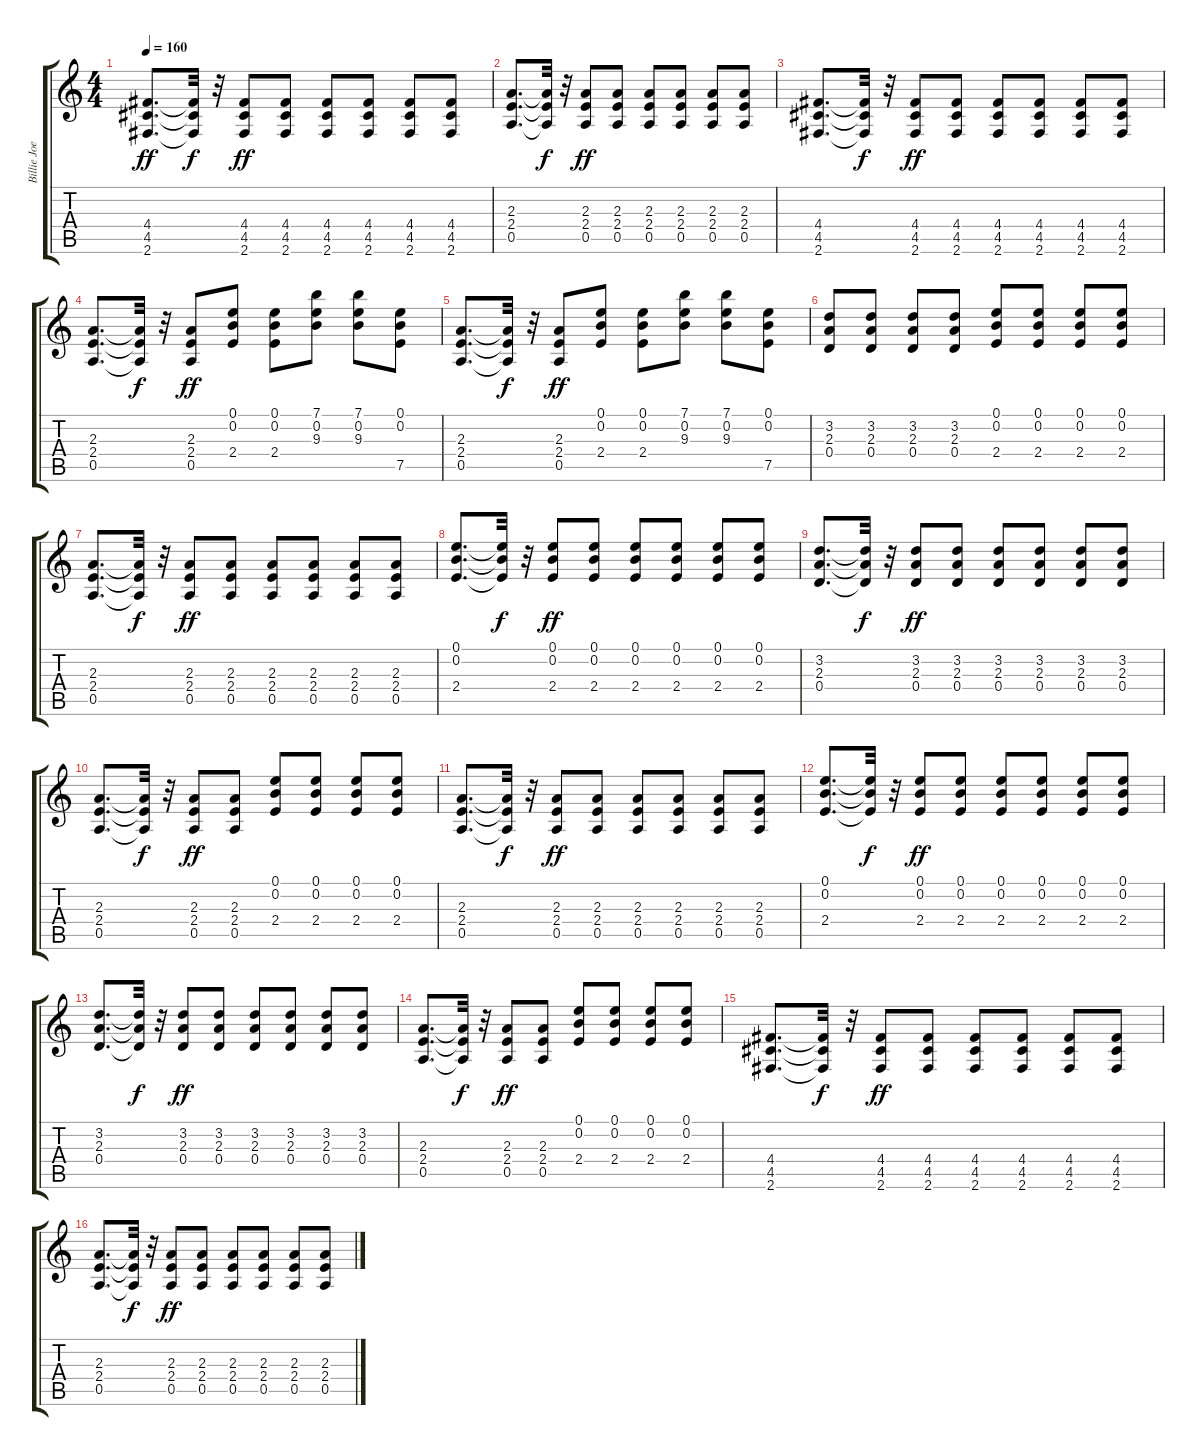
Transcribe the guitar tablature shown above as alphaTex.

\track ("Billie Joe - Elec. Guita" "Billie Joe") {instrument overdrivenguitar}
\staff {score tabs}
\tuning (E4 B3 G3 D3 A2 E2) {hide}
\ts (4 4)
\tempo 160
\clef g2
\ks c
(4.4 4.5 2.6).8{d dy ff} (4.4{t} 4.5{t} 2.6{t}).32{dy f} r.32 (4.4 4.5 2.6).8{dy ff} (4.4 4.5 2.6).8 (4.4 4.5 2.6).8 (4.4 4.5 2.6).8 (4.4 4.5 2.6).8 (4.4 4.5 2.6).8 |
(2.3 2.4 0.5).8{d} (2.3{t} 2.4{t} 0.5{t}).32{dy f} r.32 (2.3 2.4 0.5).8{dy ff} (2.3 2.4 0.5).8 (2.3 2.4 0.5).8 (2.3 2.4 0.5).8 (2.3 2.4 0.5).8 (2.3 2.4 0.5).8 |
(4.4 4.5 2.6).8{d} (4.4{t} 4.5{t} 2.6{t}).32{dy f} r.32 (4.4 4.5 2.6).8{dy ff} (4.4 4.5 2.6).8 (4.4 4.5 2.6).8 (4.4 4.5 2.6).8 (4.4 4.5 2.6).8 (4.4 4.5 2.6).8 |
(2.3 2.4 0.5).8{d} (2.3{t} 2.4{t} 0.5{t}).32{dy f} r.32 (2.3 2.4 0.5).8{dy ff} (0.1 0.2 2.4).8 (0.1 0.2 2.4).8 (7.1 0.2 9.3).8 (7.1 0.2 9.3).8 (0.1 0.2 7.5).8 |
(2.3 2.4 0.5).8{d} (2.3{t} 2.4{t} 0.5{t}).32{dy f} r.32 (2.3 2.4 0.5).8{dy ff} (0.1 0.2 2.4).8 (0.1 0.2 2.4).8 (7.1 0.2 9.3).8 (7.1 0.2 9.3).8 (0.1 0.2 7.5).8 |
(3.2 2.3 0.4).8 (3.2 2.3 0.4).8 (3.2 2.3 0.4).8 (3.2 2.3 0.4).8 (0.1 0.2 2.4).8 (0.1 0.2 2.4).8 (0.1 0.2 2.4).8 (0.1 0.2 2.4).8 |
(2.3 2.4 0.5).8{d} (2.3{t} 2.4{t} 0.5{t}).32{dy f} r.32 (2.3 2.4 0.5).8{dy ff} (2.3 2.4 0.5).8 (2.3 2.4 0.5).8 (2.3 2.4 0.5).8 (2.3 2.4 0.5).8 (2.3 2.4 0.5).8 |
(0.1 0.2 2.4).8{d} (0.1{t} 0.2{t} 2.4{t}).32{dy f} r.32 (0.1 0.2 2.4).8{dy ff} (0.1 0.2 2.4).8 (0.1 0.2 2.4).8 (0.1 0.2 2.4).8 (0.1 0.2 2.4).8 (0.1 0.2 2.4).8 |
(3.2 2.3 0.4).8{d} (3.2{t} 2.3{t} 0.4{t}).32{dy f} r.32 (3.2 2.3 0.4).8{dy ff} (3.2 2.3 0.4).8 (3.2 2.3 0.4).8 (3.2 2.3 0.4).8 (3.2 2.3 0.4).8 (3.2 2.3 0.4).8 |
(2.3 2.4 0.5).8{d} (2.3{t} 2.4{t} 0.5{t}).32{dy f} r.32 (2.3 2.4 0.5).8{dy ff} (2.3 2.4 0.5).8 (0.1 0.2 2.4).8 (0.1 0.2 2.4).8 (0.1 0.2 2.4).8 (0.1 0.2 2.4).8 |
(2.3 2.4 0.5).8{d} (2.3{t} 2.4{t} 0.5{t}).32{dy f} r.32 (2.3 2.4 0.5).8{dy ff} (2.3 2.4 0.5).8 (2.3 2.4 0.5).8 (2.3 2.4 0.5).8 (2.3 2.4 0.5).8 (2.3 2.4 0.5).8 |
(0.1 0.2 2.4).8{d} (0.1{t} 0.2{t} 2.4{t}).32{dy f} r.32 (0.1 0.2 2.4).8{dy ff} (0.1 0.2 2.4).8 (0.1 0.2 2.4).8 (0.1 0.2 2.4).8 (0.1 0.2 2.4).8 (0.1 0.2 2.4).8 |
(3.2 2.3 0.4).8{d} (3.2{t} 2.3{t} 0.4{t}).32{dy f} r.32 (3.2 2.3 0.4).8{dy ff} (3.2 2.3 0.4).8 (3.2 2.3 0.4).8 (3.2 2.3 0.4).8 (3.2 2.3 0.4).8 (3.2 2.3 0.4).8 |
(2.3 2.4 0.5).8{d} (2.3{t} 2.4{t} 0.5{t}).32{dy f} r.32 (2.3 2.4 0.5).8{dy ff} (2.3 2.4 0.5).8 (0.1 0.2 2.4).8 (0.1 0.2 2.4).8 (0.1 0.2 2.4).8 (0.1 0.2 2.4).8 |
(4.4 4.5 2.6).8{d} (4.4{t} 4.5{t} 2.6{t}).32{dy f} r.32 (4.4 4.5 2.6).8{dy ff} (4.4 4.5 2.6).8 (4.4 4.5 2.6).8 (4.4 4.5 2.6).8 (4.4 4.5 2.6).8 (4.4 4.5 2.6).8 |
(2.3 2.4 0.5).8{d} (2.3{t} 2.4{t} 0.5{t}).32{dy f} r.32 (2.3 2.4 0.5).8{dy ff} (2.3 2.4 0.5).8 (2.3 2.4 0.5).8 (2.3 2.4 0.5).8 (2.3 2.4 0.5).8 (2.3 2.4 0.5).8
